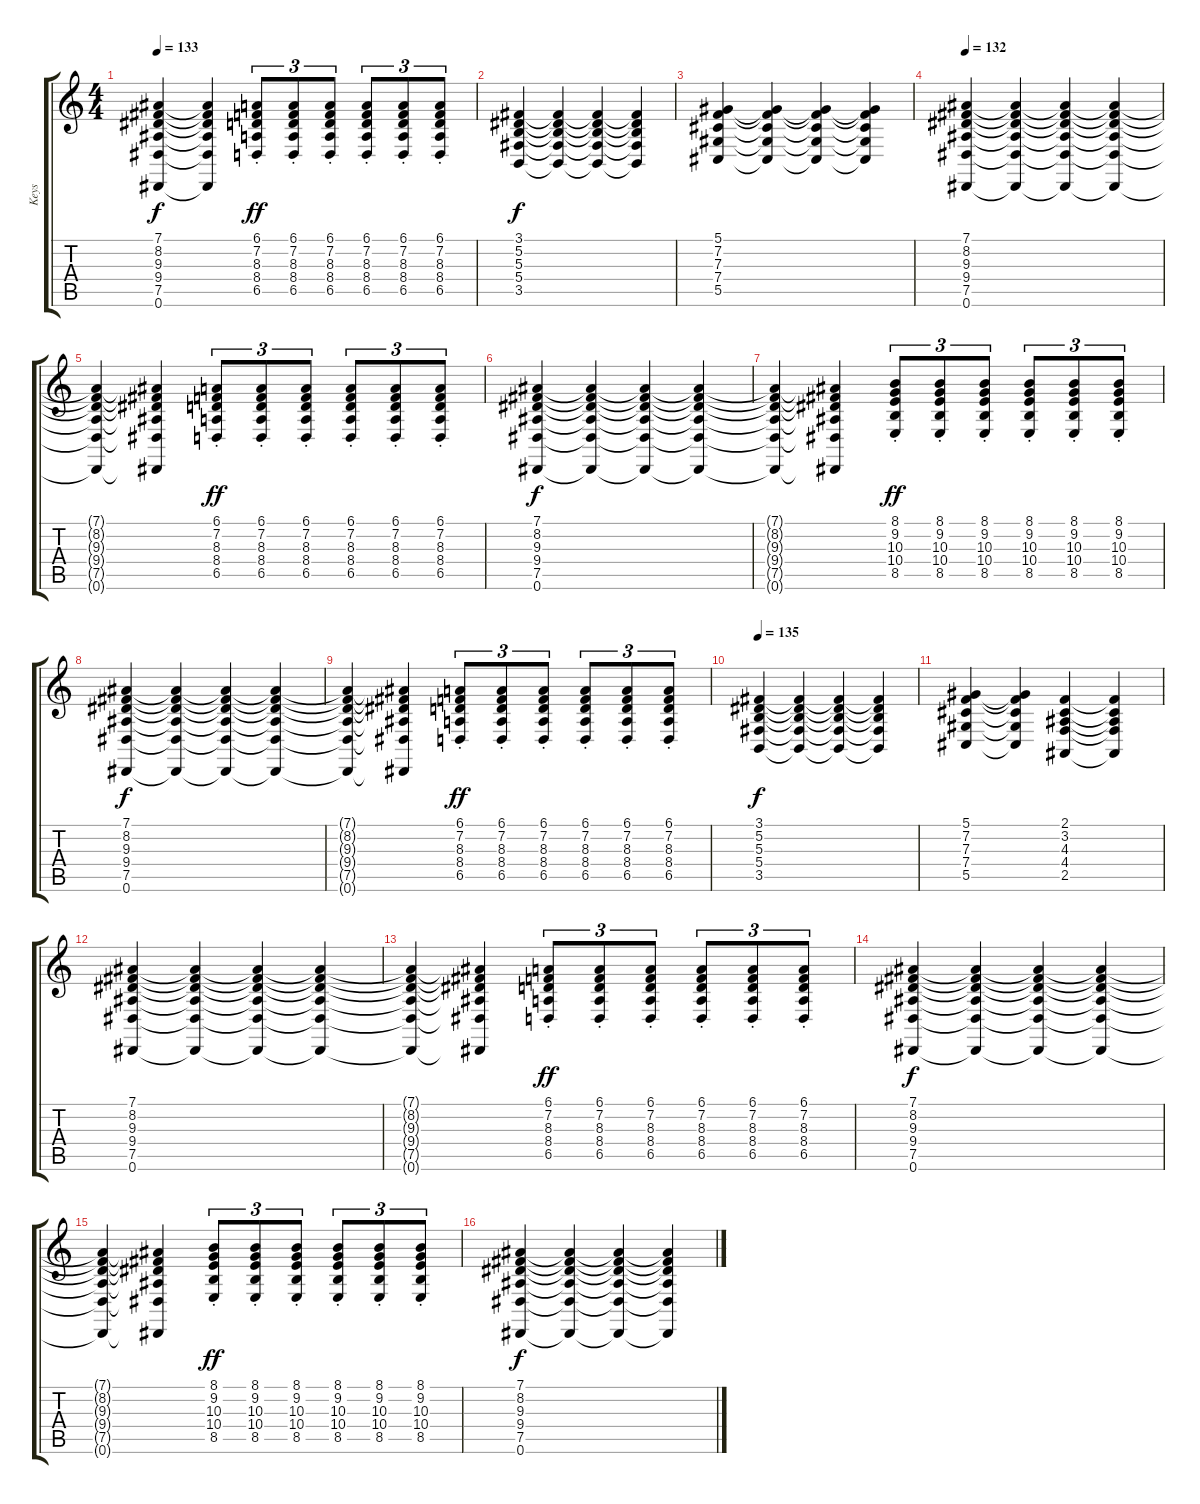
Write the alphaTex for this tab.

\track ("Keys" "Keys") {instrument choiraahs}
\staff {score tabs}
\tuning (Eb4 Bb3 Gb3 Db3 Ab2 Eb2) {hide}
\ts (4 4)
\tempo 133
\clef g2
\ks c
(7.1{t} 8.2{t} 9.3{t} 9.4{t} 7.5{t} 0.6{t}).4{dy f} (7.1{t} 8.2{t} 9.3{t} 9.4{t} 7.5{t} 0.6{t}).4 (6.1{st} 7.2{st} 8.3{st} 8.4{st} 6.5{st}).8{tu (3 2) dy ff} (6.1{st} 7.2{st} 8.3{st} 8.4{st} 6.5{st}).8{tu (3 2)} (6.1{st} 7.2{st} 8.3{st} 8.4{st} 6.5{st}).8{tu (3 2)} (6.1{st} 7.2{st} 8.3{st} 8.4{st} 6.5{st}).8{tu (3 2)} (6.1{st} 7.2{st} 8.3{st} 8.4{st} 6.5{st}).8{tu (3 2)} (6.1{st} 7.2{st} 8.3{st} 8.4{st} 6.5{st}).8{tu (3 2)} |
(3.1 5.2 5.3 5.4 3.5).4{dy f} (3.1{t} 5.2{t} 5.3{t} 5.4{t} 3.5{t}).4 (3.1{t} 5.2{t} 5.3{t} 5.4{t} 3.5{t}).4 (3.1{t} 5.2{t} 5.3{t} 5.4{t} 3.5{t}).4 |
(5.1 7.2 7.3 7.4 5.5).4 (5.1{t} 7.2{t} 7.3{t} 7.4{t} 5.5{t}).4 (5.1{t} 7.2{t} 7.3{t} 7.4{t} 5.5{t}).4 (5.1{t} 7.2{t} 7.3{t} 7.4{t} 5.5{t}).4 |
\tempo 132
(7.1 8.2 9.3 9.4 7.5 0.6).4 (7.1{t} 8.2{t} 9.3{t} 9.4{t} 7.5{t} 0.6{t}).4 (7.1{t} 8.2{t} 9.3{t} 9.4{t} 7.5{t} 0.6{t}).4 (7.1{t} 8.2{t} 9.3{t} 9.4{t} 7.5{t} 0.6{t}).4 |
(7.1{t} 8.2{t} 9.3{t} 9.4{t} 7.5{t} 0.6{t}).4 (7.1{t} 8.2{t} 9.3{t} 9.4{t} 7.5{t} 0.6{t}).4 (6.1{st} 7.2{st} 8.3{st} 8.4{st} 6.5{st}).8{tu (3 2) dy ff} (6.1{st} 7.2{st} 8.3{st} 8.4{st} 6.5{st}).8{tu (3 2)} (6.1{st} 7.2{st} 8.3{st} 8.4{st} 6.5{st}).8{tu (3 2)} (6.1{st} 7.2{st} 8.3{st} 8.4{st} 6.5{st}).8{tu (3 2)} (6.1{st} 7.2{st} 8.3{st} 8.4{st} 6.5{st}).8{tu (3 2)} (6.1{st} 7.2{st} 8.3{st} 8.4{st} 6.5{st}).8{tu (3 2)} |
(7.1 8.2 9.3 9.4 7.5 0.6).4{dy f} (7.1{t} 8.2{t} 9.3{t} 9.4{t} 7.5{t} 0.6{t}).4 (7.1{t} 8.2{t} 9.3{t} 9.4{t} 7.5{t} 0.6{t}).4 (7.1{t} 8.2{t} 9.3{t} 9.4{t} 7.5{t} 0.6{t}).4 |
(7.1{t} 8.2{t} 9.3{t} 9.4{t} 7.5{t} 0.6{t}).4 (7.1{t} 8.2{t} 9.3{t} 9.4{t} 7.5{t} 0.6{t}).4 (8.1{st} 9.2{st} 10.3{st} 10.4{st} 8.5{st}).8{tu (3 2) dy ff} (8.1{st} 9.2{st} 10.3{st} 10.4{st} 8.5{st}).8{tu (3 2)} (8.1{st} 9.2{st} 10.3{st} 10.4{st} 8.5{st}).8{tu (3 2)} (8.1{st} 9.2{st} 10.3{st} 10.4{st} 8.5{st}).8{tu (3 2)} (8.1{st} 9.2{st} 10.3{st} 10.4{st} 8.5{st}).8{tu (3 2)} (8.1{st} 9.2{st} 10.3{st} 10.4{st} 8.5{st}).8{tu (3 2)} |
(7.1 8.2 9.3 9.4 7.5 0.6).4{dy f} (7.1{t} 8.2{t} 9.3{t} 9.4{t} 7.5{t} 0.6{t}).4 (7.1{t} 8.2{t} 9.3{t} 9.4{t} 7.5{t} 0.6{t}).4 (7.1{t} 8.2{t} 9.3{t} 9.4{t} 7.5{t} 0.6{t}).4 |
(7.1{t} 8.2{t} 9.3{t} 9.4{t} 7.5{t} 0.6{t}).4 (7.1{t} 8.2{t} 9.3{t} 9.4{t} 7.5{t} 0.6{t}).4 (6.1{st} 7.2{st} 8.3{st} 8.4{st} 6.5{st}).8{tu (3 2) dy ff} (6.1{st} 7.2{st} 8.3{st} 8.4{st} 6.5{st}).8{tu (3 2)} (6.1{st} 7.2{st} 8.3{st} 8.4{st} 6.5{st}).8{tu (3 2)} (6.1{st} 7.2{st} 8.3{st} 8.4{st} 6.5{st}).8{tu (3 2)} (6.1{st} 7.2{st} 8.3{st} 8.4{st} 6.5{st}).8{tu (3 2)} (6.1{st} 7.2{st} 8.3{st} 8.4{st} 6.5{st}).8{tu (3 2)} |
\tempo 135
(3.1 5.2 5.3 5.4 3.5).4{dy f} (3.1{t} 5.2{t} 5.3{t} 5.4{t} 3.5{t}).4 (3.1{t} 5.2{t} 5.3{t} 5.4{t} 3.5{t}).4 (3.1{t} 5.2{t} 5.3{t} 5.4{t} 3.5{t}).4 |
(5.1 7.2 7.3 7.4 5.5).4 (5.1{t} 7.2{t} 7.3{t} 7.4{t} 5.5{t}).4 (2.1 3.2 4.3 4.4 2.5).4 (2.1{t} 3.2{t} 4.3{t} 4.4{t} 2.5{t}).4 |
(7.1 8.2 9.3 9.4 7.5 0.6).4 (7.1{t} 8.2{t} 9.3{t} 9.4{t} 7.5{t} 0.6{t}).4 (7.1{t} 8.2{t} 9.3{t} 9.4{t} 7.5{t} 0.6{t}).4 (7.1{t} 8.2{t} 9.3{t} 9.4{t} 7.5{t} 0.6{t}).4 |
(7.1{t} 8.2{t} 9.3{t} 9.4{t} 7.5{t} 0.6{t}).4 (7.1{t} 8.2{t} 9.3{t} 9.4{t} 7.5{t} 0.6{t}).4 (6.1{st} 7.2{st} 8.3{st} 8.4{st} 6.5{st}).8{tu (3 2) dy ff} (6.1{st} 7.2{st} 8.3{st} 8.4{st} 6.5{st}).8{tu (3 2)} (6.1{st} 7.2{st} 8.3{st} 8.4{st} 6.5{st}).8{tu (3 2)} (6.1{st} 7.2{st} 8.3{st} 8.4{st} 6.5{st}).8{tu (3 2)} (6.1{st} 7.2{st} 8.3{st} 8.4{st} 6.5{st}).8{tu (3 2)} (6.1{st} 7.2{st} 8.3{st} 8.4{st} 6.5{st}).8{tu (3 2)} |
(7.1 8.2 9.3 9.4 7.5 0.6).4{dy f} (7.1{t} 8.2{t} 9.3{t} 9.4{t} 7.5{t} 0.6{t}).4 (7.1{t} 8.2{t} 9.3{t} 9.4{t} 7.5{t} 0.6{t}).4 (7.1{t} 8.2{t} 9.3{t} 9.4{t} 7.5{t} 0.6{t}).4 |
(7.1{t} 8.2{t} 9.3{t} 9.4{t} 7.5{t} 0.6{t}).4 (7.1{t} 8.2{t} 9.3{t} 9.4{t} 7.5{t} 0.6{t}).4 (8.1{st} 9.2{st} 10.3{st} 10.4{st} 8.5{st}).8{tu (3 2) dy ff} (8.1{st} 9.2{st} 10.3{st} 10.4{st} 8.5{st}).8{tu (3 2)} (8.1{st} 9.2{st} 10.3{st} 10.4{st} 8.5{st}).8{tu (3 2)} (8.1{st} 9.2{st} 10.3{st} 10.4{st} 8.5{st}).8{tu (3 2)} (8.1{st} 9.2{st} 10.3{st} 10.4{st} 8.5{st}).8{tu (3 2)} (8.1{st} 9.2{st} 10.3{st} 10.4{st} 8.5{st}).8{tu (3 2)} |
(7.1 8.2 9.3 9.4 7.5 0.6).4{dy f} (7.1{t} 8.2{t} 9.3{t} 9.4{t} 7.5{t} 0.6{t}).4 (7.1{t} 8.2{t} 9.3{t} 9.4{t} 7.5{t} 0.6{t}).4 (7.1{t} 8.2{t} 9.3{t} 9.4{t} 7.5{t} 0.6{t}).4
